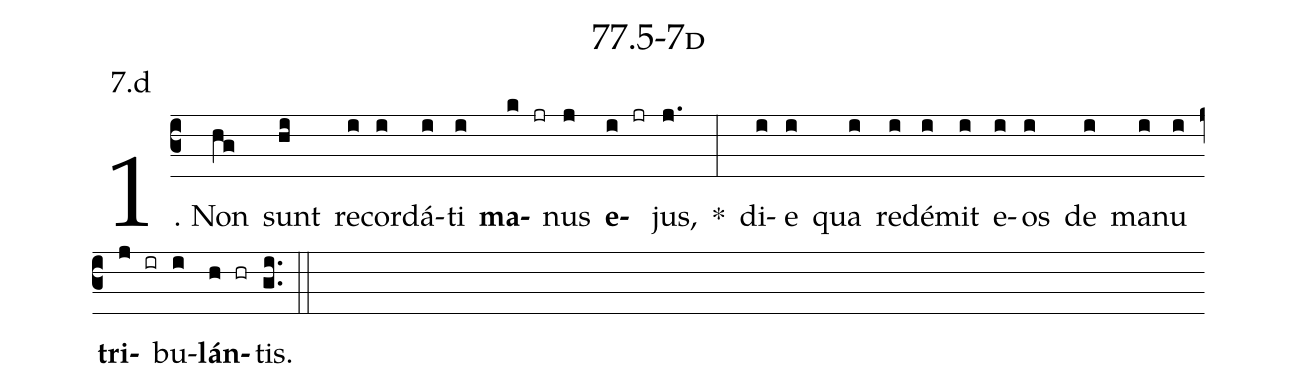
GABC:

name: 77.5-7d;
annotation: 7.d;
%%
(c3)1. Non(hg) sunt(hi) re(i)cor(i)dá(i)ti(i) <b>ma</b>(k jr)nus(j) <b>e</b>(i jr)jus,(j.) *(:) di(i)e(i) qua(i) red(i)é(i)mit(i) e(i)os(i) de(i) ma(i)nu(i) <b>tri</b>(j ir)bu(i)<b>lán</b>(h hr)tis.(gi..) (::)


%E(i) u(i) o(j) u(i) a(h) e.(gi..) (::)
